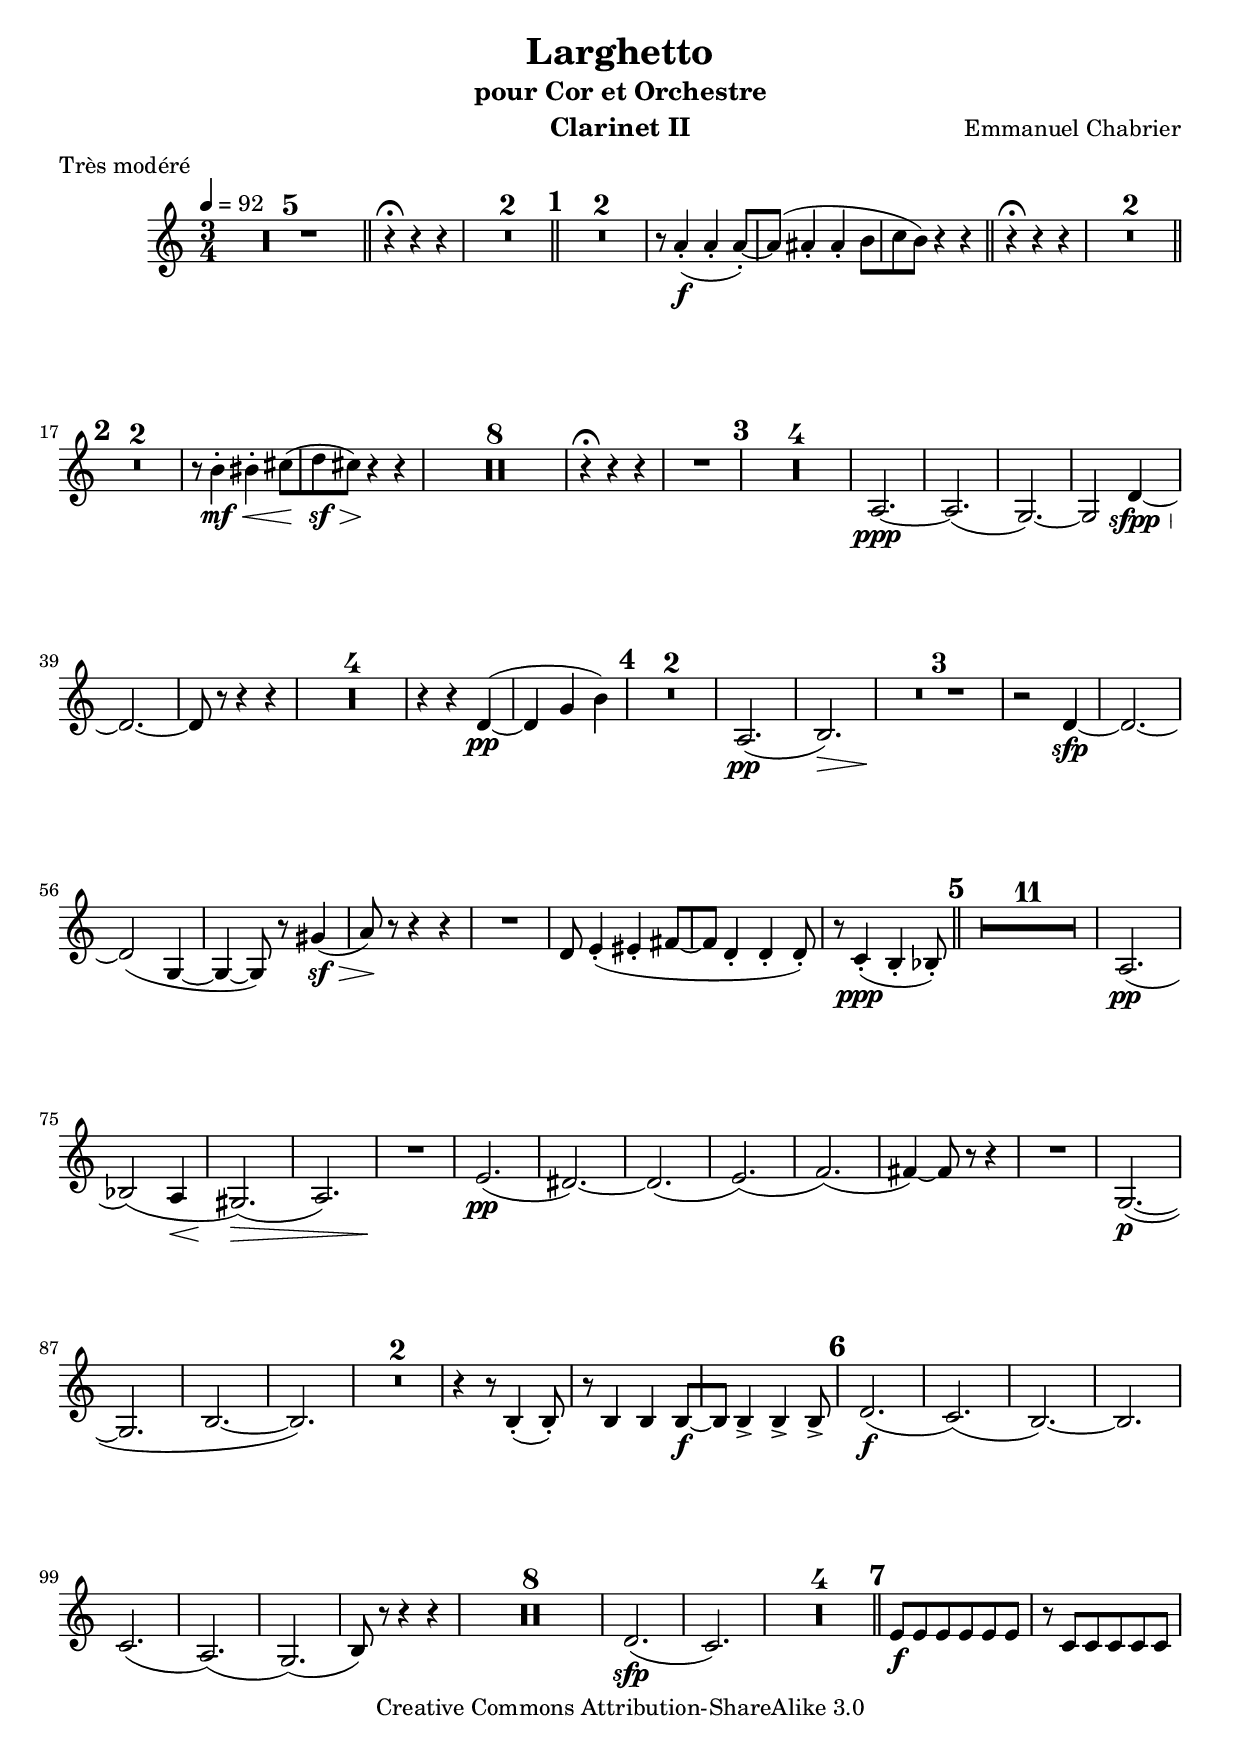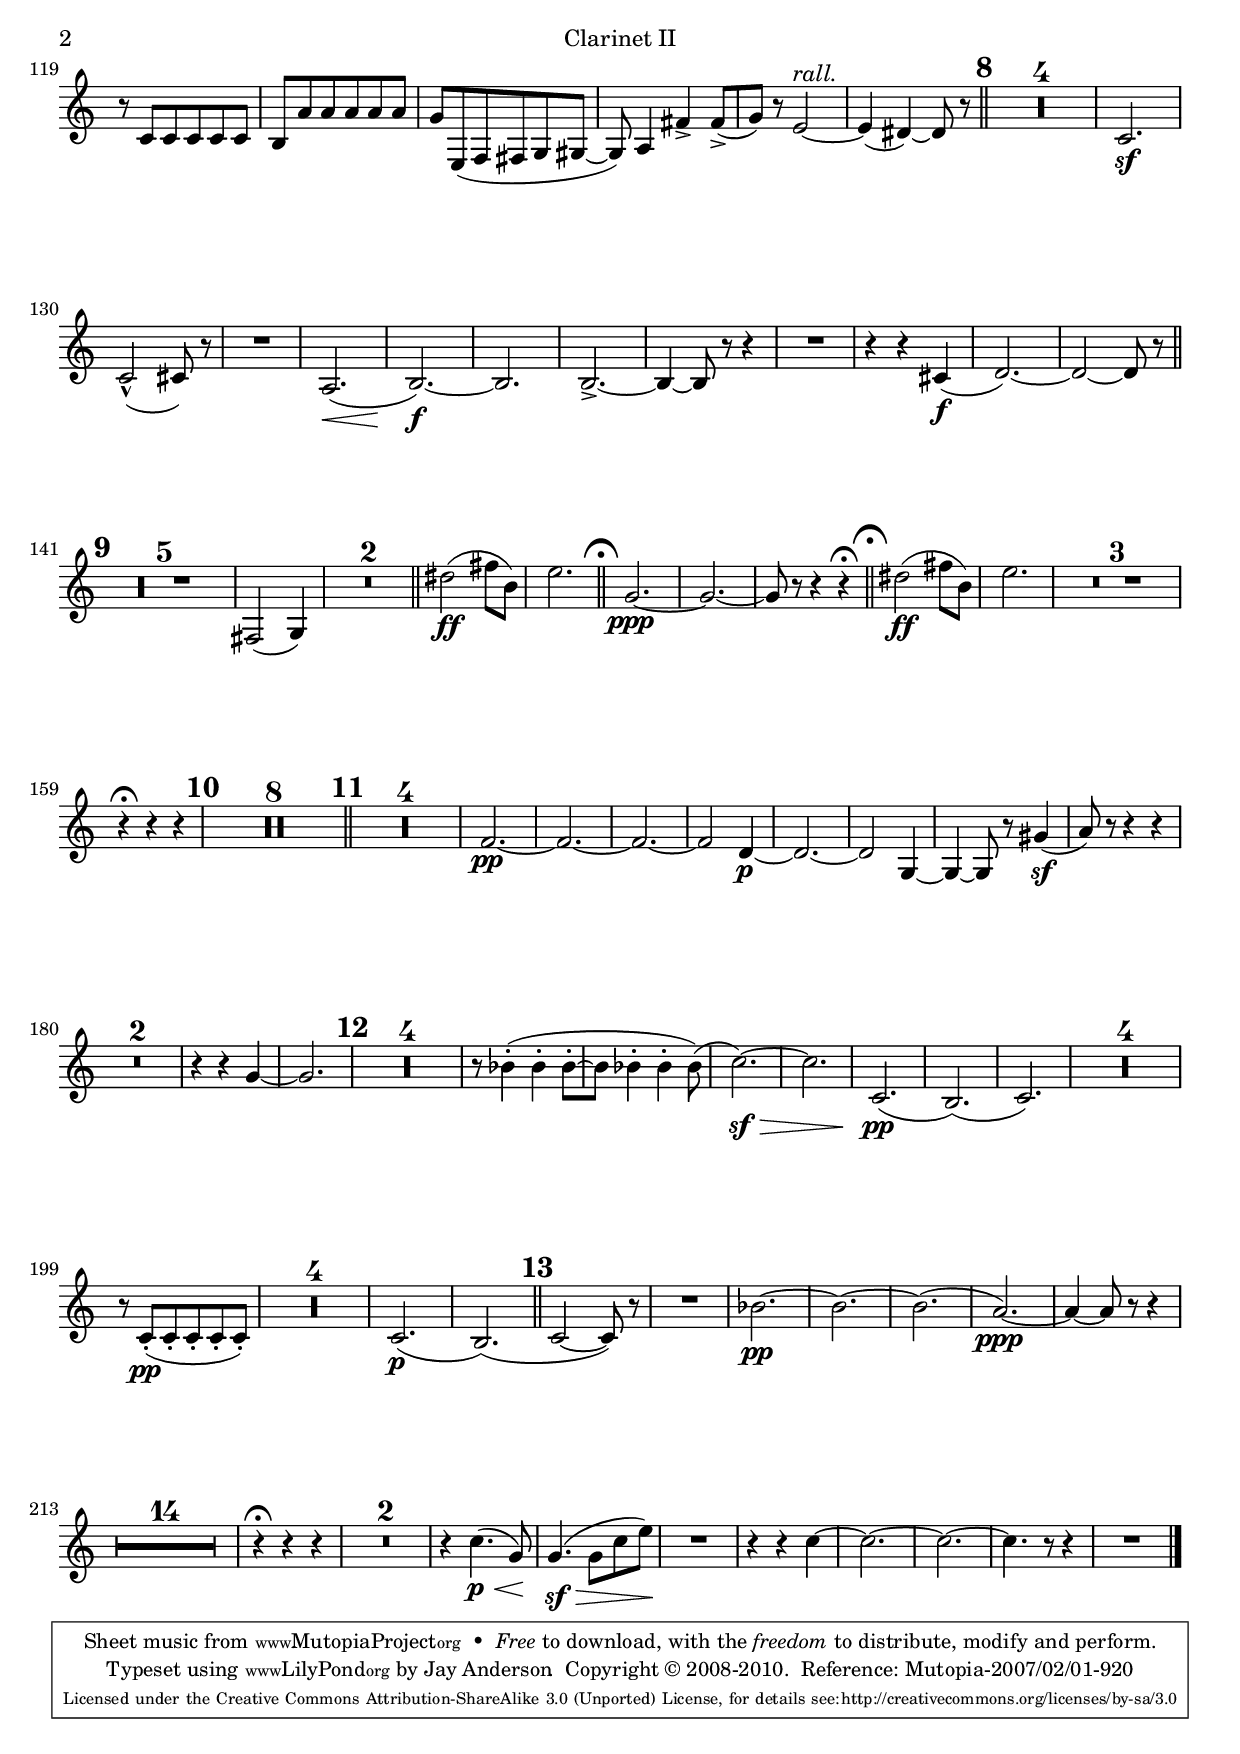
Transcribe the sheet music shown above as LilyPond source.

\version "2.13.37"

\include "defs.ily"
\version "2.13.37"

clarinetTwo = \relative c''
{
  \transposition bes
  \key c \major
  R2.*5 |

  r4\fermata r r |
  R2.*2 |

  %A
  R2.*2 |
  r8 a4-.(\f a-. a8[~-.) |
  a]( ais4-. ais-. b8[( |
  c b]) r4 r |

  r4\fermata r r |
  R2.*2 |

  %B
  R2.*2 |
  r8 b4-.\mf\< bis-. cis8[( |
  d\sf\> cis])\! r4 r |
  R2.*8 |
  r4\fermata r r |
  R2. |

  %C
  R2.*4 |
  a,2.~\ppp |
  a( |
  g~) |
  g2
    \lengthenHairpin #7
    d'4~\sfpp\> |
  d2.~\! |
  d8 r r4 r |
  R2.*4 |
  r4 r d4~(\pp |
  d g b) |

  %D
  R2.*2 |
  a,2.(\pp |
  b)\> s1*0\! |
  R2.*3 |
  r2 d4~\sfp |
  d2.~ |
  d2( g,4~ |
  g~ g8) r
    \lengthenHairpin #5
    gis'4(\sf\> |
  a8)\! r r4 r |
  R2. |
  d,8 e4-.( eis-. fis8[~ |
  fis] d4-. d-. d8-.) |
  r8 c4-.(\ppp b-. bes8-.) |

  %E
  R2.*11 |
  a2.(\pp |
  bes2)( a4\< |
  gis2.)(\> |
  a) s1*0\! |
  R2. |
  e'2.(\pp |
  dis~) |
  dis( |
  e)( |
  f)( |
  fis4~) fis8 r r4 |
  R2. |
  g,2.~(\p |
  g |
  b~ |
  b) |
  R2.*2 |
  r4 r8 b4-.( b8-.) |
  r8 b4 b b8[~\f |
  b] b4-> b-> b8-> |

  %F
  d2.(\f |
  c)( |
  b~) |
  b |
  c2.( |
  a)( |
  g)( |
  b8) r r4 r |
  R2.*8 |
  d2.(\sfp |
  c) |
  R2.*4 |

  %G
  e8\f e e e e e |
  r c c c c c |
  r c c c c c |
  b a' a a a a |
  g e,( f fis g gis~ |
  gis) a4 fis'-> fis8[(-> |
  g]) r e2~^\rall |
  e4( dis4~) dis8 r |

  %H
  R2.*4 |
  c2.\sf |
  c2(-^ cis8) r |
  R2. |
  a2.(\< | %2nd only on this note?
  b~)\f |
  b |
  b~-> |
  b4~ b8 r r4 |
  R2. |
  r4 r cis(\f |
  d2.~) |
  d2~ d8 r |

  %I
  R2.*5 |
  fis,2( g4) |
  R2.*2 |
  dis''2(\ff fis8 b,) |
  e2. |

  %J
  g,2.~\ppp |
  g~ |
  g8 r r4 r\fermata |
  dis'2(\ff fis8 b,) |
  e2. |
  R2.*3 |
  r4\fermata r r |

  %K
  R2.*8 |

  %L
  R2.*4 |
  f,2.~\pp |
  f~ |
  f~ |
  f2 d4~\p |
  d2.~ |
  d2 g,4~ |
  g~ g8 r gis'4(\sf |
  a8) r r4 r |
  R2.*2 |
  r4 r g~ |
  g2. |

  %M
  R2.*4 |
  r8 bes4-.( bes-. bes8[~-. |
  bes] bes4-. bes-. bes8)( |
  c2.~)\sf\> |
  c |
  c,(\pp |
  b)( |
  c) |
  R2.*4 |
  r8 c-.(\pp c-. c-. c-. c-.) |
  R2.*4 |
  c2.(\p |
  b)( |

  %N
  c2~ c8) r |
  R2. |
  bes'2.~\pp |
  bes~ |
  bes( |
  a~)\ppp |
  a4~ a8 r r4 |
  R2.*14 |
  r4\fermata r r |
  R2.*2 |
  r4 c4.(\p\< g8)\! |
  g4.(\sf\> g8 c e)\! |
  R2. |
  r4 r c4~ |
  c2.~ |
  c~ |
  c4. r8 r4 |
  R2. |
}


instrument = "Clarinet II"
notes = \clarinetTwo

\version "2.13.37"

\include "header.ily"
\score
{
  \new Staff { << \notes \outline >> }
}


